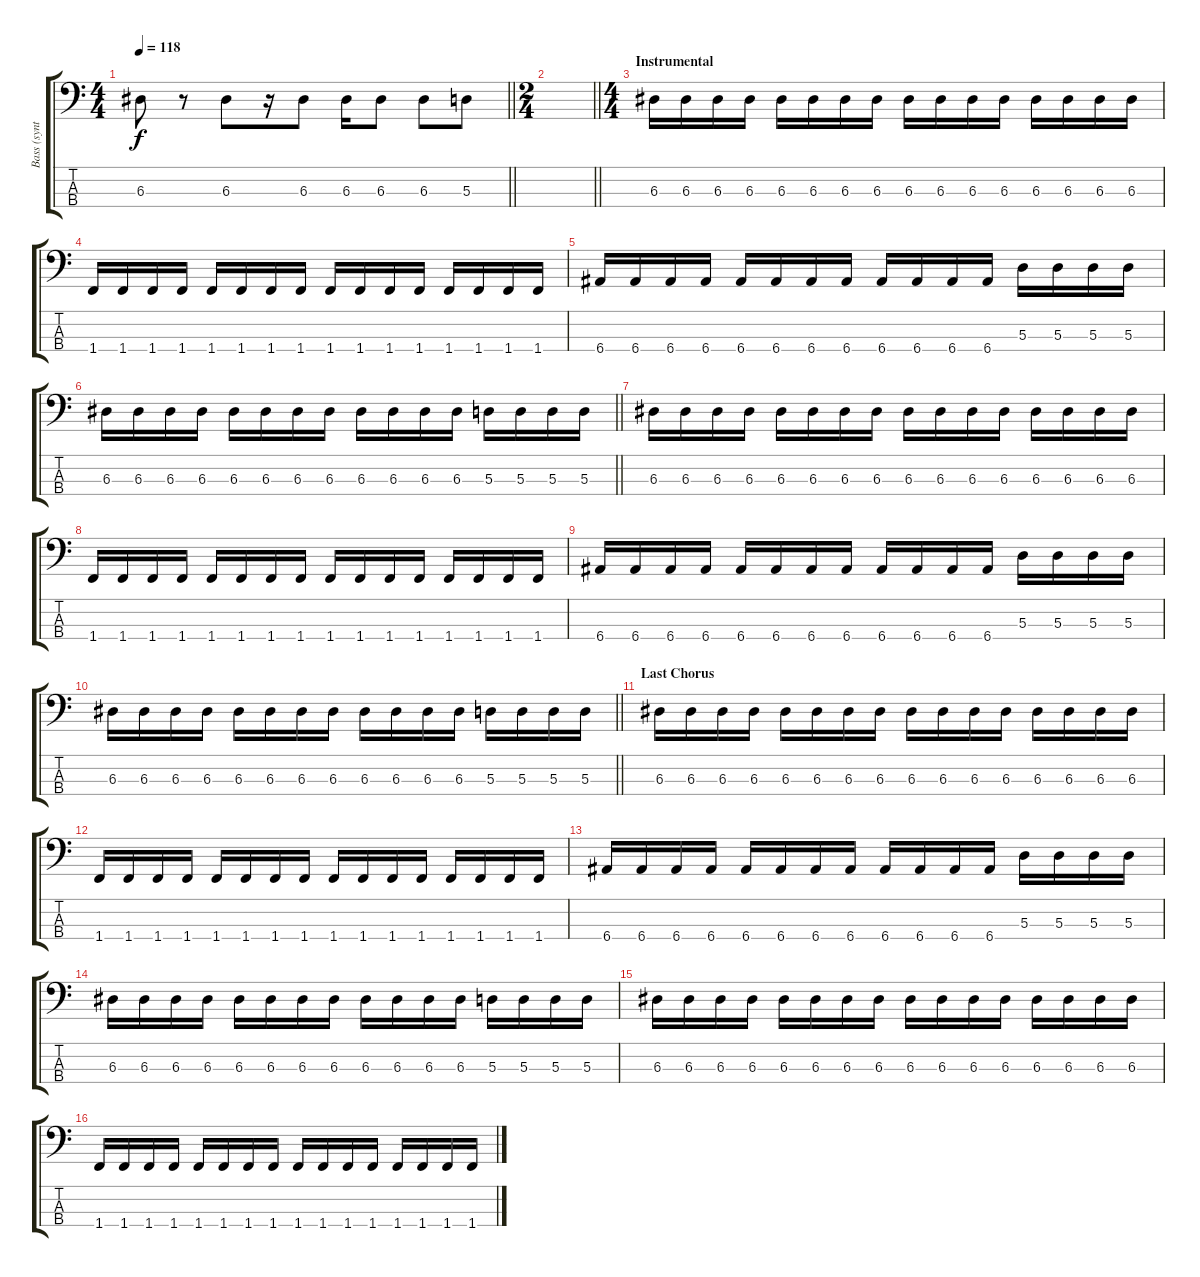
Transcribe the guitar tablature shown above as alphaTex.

\track ("Bass (synth rhythm)" "Bass (synt") {instrument electricbasspick}
\staff {score tabs}
\tuning (G2 D2 A1 E1) {hide}
\ts (4 4)
\tempo 118
\clef f4
\barLineRight lightlight
\ks c
6.3.8{dy f} r.8 6.3.8 r.16 6.3.8 6.3.16 6.3.8 6.3.8 5.3.8 |
\ts (2 4)
\barLineRight lightlight
|
\ts (4 4)
\section ("" "Instrumental")
6.3.16 6.3.16 6.3.16 6.3.16 6.3.16 6.3.16 6.3.16 6.3.16 6.3.16 6.3.16 6.3.16 6.3.16 6.3.16 6.3.16 6.3.16 6.3.16 |
1.4.16 1.4.16 1.4.16 1.4.16 1.4.16 1.4.16 1.4.16 1.4.16 1.4.16 1.4.16 1.4.16 1.4.16 1.4.16 1.4.16 1.4.16 1.4.16 |
6.4.16 6.4.16 6.4.16 6.4.16 6.4.16 6.4.16 6.4.16 6.4.16 6.4.16 6.4.16 6.4.16 6.4.16 5.3.16 5.3.16 5.3.16 5.3.16 |
\barLineRight lightlight
6.3.16 6.3.16 6.3.16 6.3.16 6.3.16 6.3.16 6.3.16 6.3.16 6.3.16 6.3.16 6.3.16 6.3.16 5.3.16 5.3.16 5.3.16 5.3.16 |
6.3.16 6.3.16 6.3.16 6.3.16 6.3.16 6.3.16 6.3.16 6.3.16 6.3.16 6.3.16 6.3.16 6.3.16 6.3.16 6.3.16 6.3.16 6.3.16 |
1.4.16 1.4.16 1.4.16 1.4.16 1.4.16 1.4.16 1.4.16 1.4.16 1.4.16 1.4.16 1.4.16 1.4.16 1.4.16 1.4.16 1.4.16 1.4.16 |
6.4.16 6.4.16 6.4.16 6.4.16 6.4.16 6.4.16 6.4.16 6.4.16 6.4.16 6.4.16 6.4.16 6.4.16 5.3.16 5.3.16 5.3.16 5.3.16 |
\barLineRight lightlight
6.3.16 6.3.16 6.3.16 6.3.16 6.3.16 6.3.16 6.3.16 6.3.16 6.3.16 6.3.16 6.3.16 6.3.16 5.3.16 5.3.16 5.3.16 5.3.16 |
\section ("" "Last Chorus")
6.3.16 6.3.16 6.3.16 6.3.16 6.3.16 6.3.16 6.3.16 6.3.16 6.3.16 6.3.16 6.3.16 6.3.16 6.3.16 6.3.16 6.3.16 6.3.16 |
1.4.16 1.4.16 1.4.16 1.4.16 1.4.16 1.4.16 1.4.16 1.4.16 1.4.16 1.4.16 1.4.16 1.4.16 1.4.16 1.4.16 1.4.16 1.4.16 |
6.4.16 6.4.16 6.4.16 6.4.16 6.4.16 6.4.16 6.4.16 6.4.16 6.4.16 6.4.16 6.4.16 6.4.16 5.3.16 5.3.16 5.3.16 5.3.16 |
6.3.16 6.3.16 6.3.16 6.3.16 6.3.16 6.3.16 6.3.16 6.3.16 6.3.16 6.3.16 6.3.16 6.3.16 5.3.16 5.3.16 5.3.16 5.3.16 |
6.3.16 6.3.16 6.3.16 6.3.16 6.3.16 6.3.16 6.3.16 6.3.16 6.3.16 6.3.16 6.3.16 6.3.16 6.3.16 6.3.16 6.3.16 6.3.16 |
1.4.16 1.4.16 1.4.16 1.4.16 1.4.16 1.4.16 1.4.16 1.4.16 1.4.16 1.4.16 1.4.16 1.4.16 1.4.16 1.4.16 1.4.16 1.4.16
